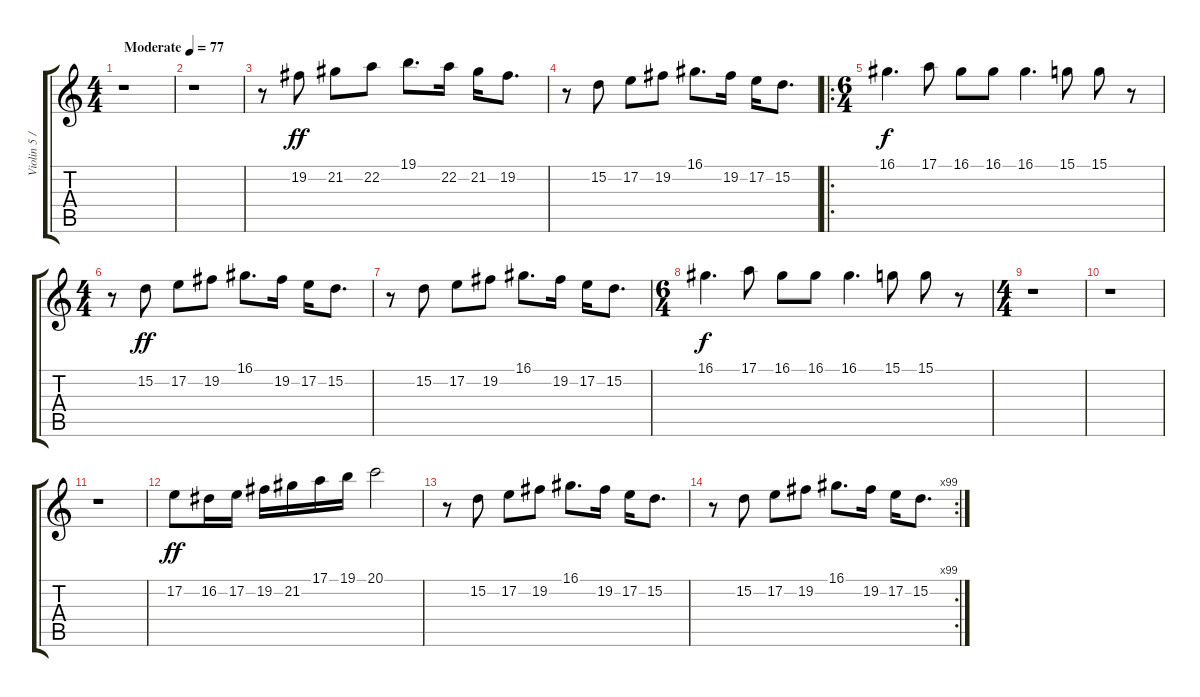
\track ("Violin 5 / Organ 3" "Violin 5 /") {instrument violin}
\staff {score tabs}
\tuning (E4 B3 G3 D3 A2 E2) {hide}
\ts (4 4)
\tempo (77 "Moderate")
\clef g2
\ks c
r.1{dy ff instrument violin} |
r.1 |
r.8 19.2.8 21.2.8 22.2.8 19.1.8{d} 22.2.16 21.2.16 19.2.8{d} |
r.8 15.2.8 17.2.8 19.2.8 16.1.8{d} 19.2.16 17.2.16 15.2.8{d} |
\ro
\ts (6 4)
16.1.4{d dy f instrument churchorgan} 17.1.8 16.1.8 16.1.8 16.1.4{d} 15.1.8 15.1.8 r.8 |
\ts (4 4)
r.8{instrument violin} 15.2.8{dy ff} 17.2.8 19.2.8 16.1.8{d} 19.2.16 17.2.16 15.2.8{d} |
r.8 15.2.8 17.2.8 19.2.8 16.1.8{d} 19.2.16 17.2.16 15.2.8{d} |
\ts (6 4)
16.1.4{d dy f instrument churchorgan} 17.1.8 16.1.8 16.1.8 16.1.4{d} 15.1.8 15.1.8 r.8 |
\ts (4 4)
r.1 |
r.1 |
r.1 |
17.2.8{dy ff instrument churchorgan} 16.2.16 17.2.16 19.2.16 21.2.16 17.1.16 19.1.16 20.1.2 |
r.8{instrument violin} 15.2.8 17.2.8 19.2.8 16.1.8{d} 19.2.16 17.2.16 15.2.8{d} |
\rc 99
r.8 15.2.8 17.2.8 19.2.8 16.1.8{d} 19.2.16 17.2.16 15.2.8{d}
